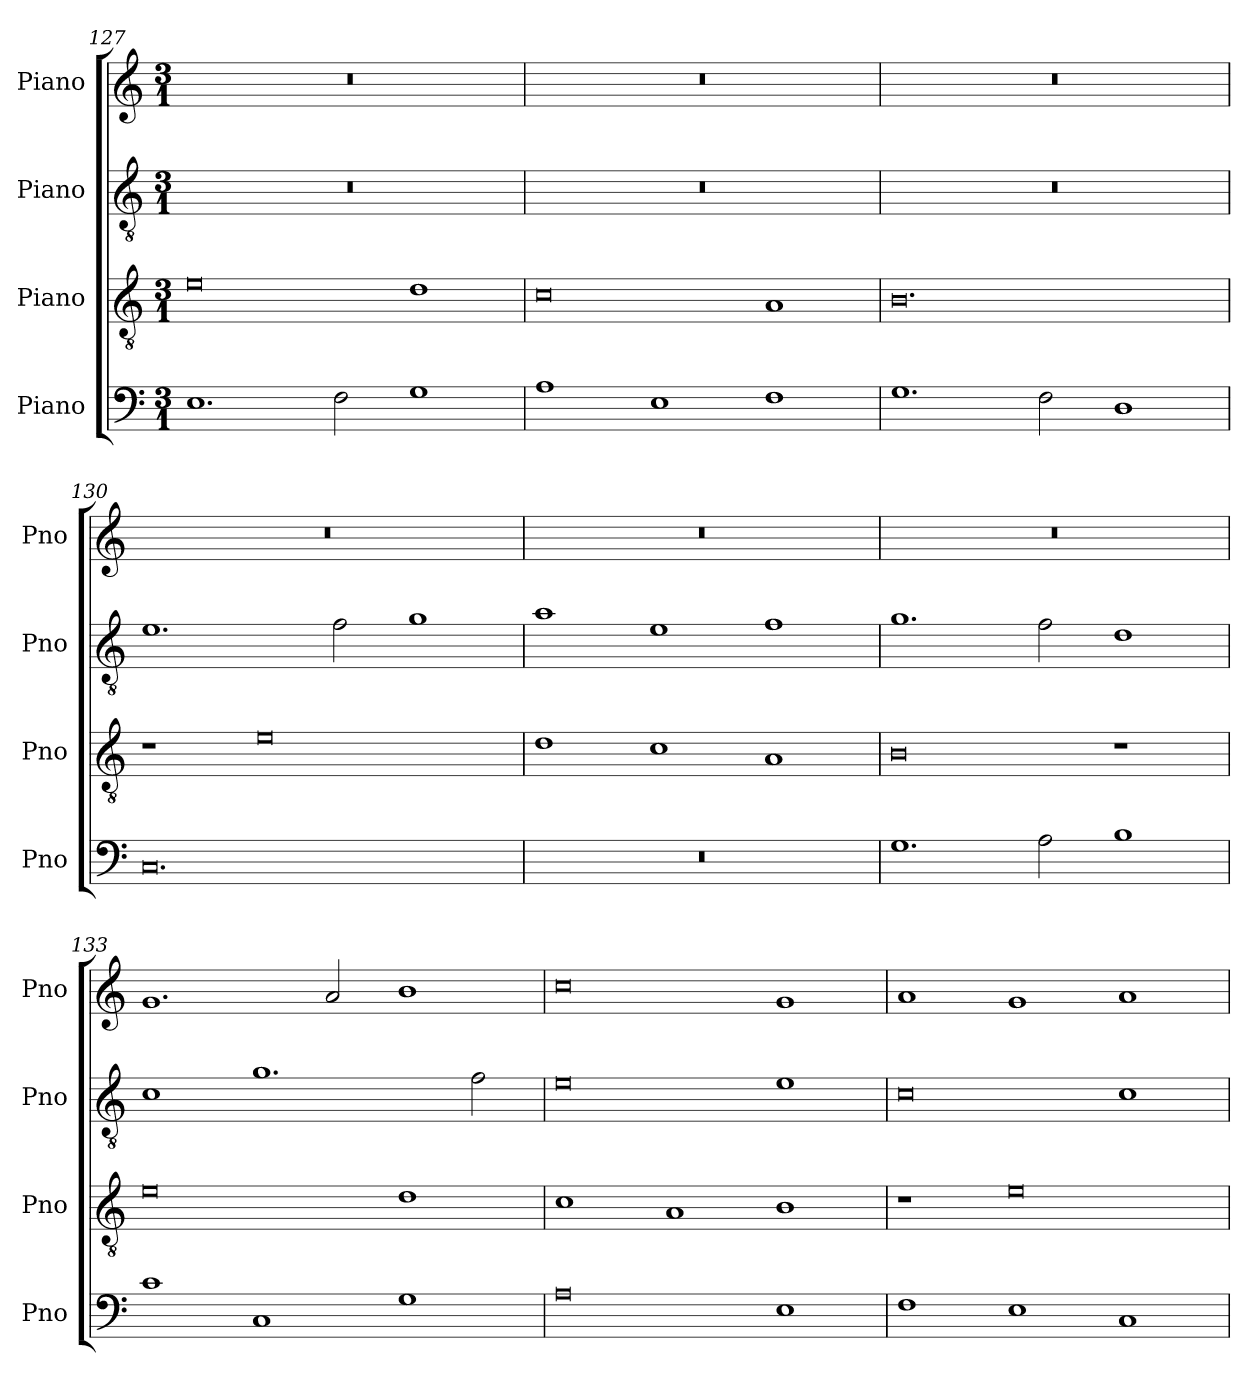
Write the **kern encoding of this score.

**kern	**kern	**kern	**kern
*part4	*part3	*part2	*part1
*staff4	*staff3	*staff2	*staff1
*I"Piano	*I"Piano	*I"Piano	*I"Piano
*I'Pno	*I'Pno	*I'Pno	*I'Pno
*clefF4	*clefGv2	*clefGv2	*clefG2
*k[]	*k[]	*k[]	*k[]
*M3/1	*M3/1	*M3/1	*M3/1
=127	=127	=127	=127
1.E	0e	0.r	0.r
2F\	.	.	.
1G	1d	.	.
=128	=128	=128	=128
1A	0c	0.r	0.r
1E	.	.	.
1F	1A	.	.
=129	=129	=129	=129
1.G	0.B	0.r	0.r
2F\	.	.	.
1D	.	.	.
!!LO:LB:g=z
=130	=130	=130	=130
0.C	1r	1.e	0.r
.	0e	.	.
.	.	2f\	.
.	.	1g	.
=131	=131	=131	=131
0.r	1d	1a	0.r
.	1c	1e	.
.	1A	1f	.
=132	=132	=132	=132
1.G	0B	1.g	0.r
2A\	.	2f\	.
1B	1r	1d	.
!!LO:LB:g=z
=133	=133	=133	=133
1c	0e	1c	1.g
1C	.	1.g	.
.	.	.	2a/
1G	1d	.	1b
.	.	2f\	.
=134	=134	=134	=134
0A	1c	0e	0cc
.	1A	.	.
1E	1B	1e	1g
=135	=135	=135	=135
1F	1r	0c	1a
1E	0e	.	1g
1C	.	1c	1a
=	=	=	=
*-	*-	*-	*-
